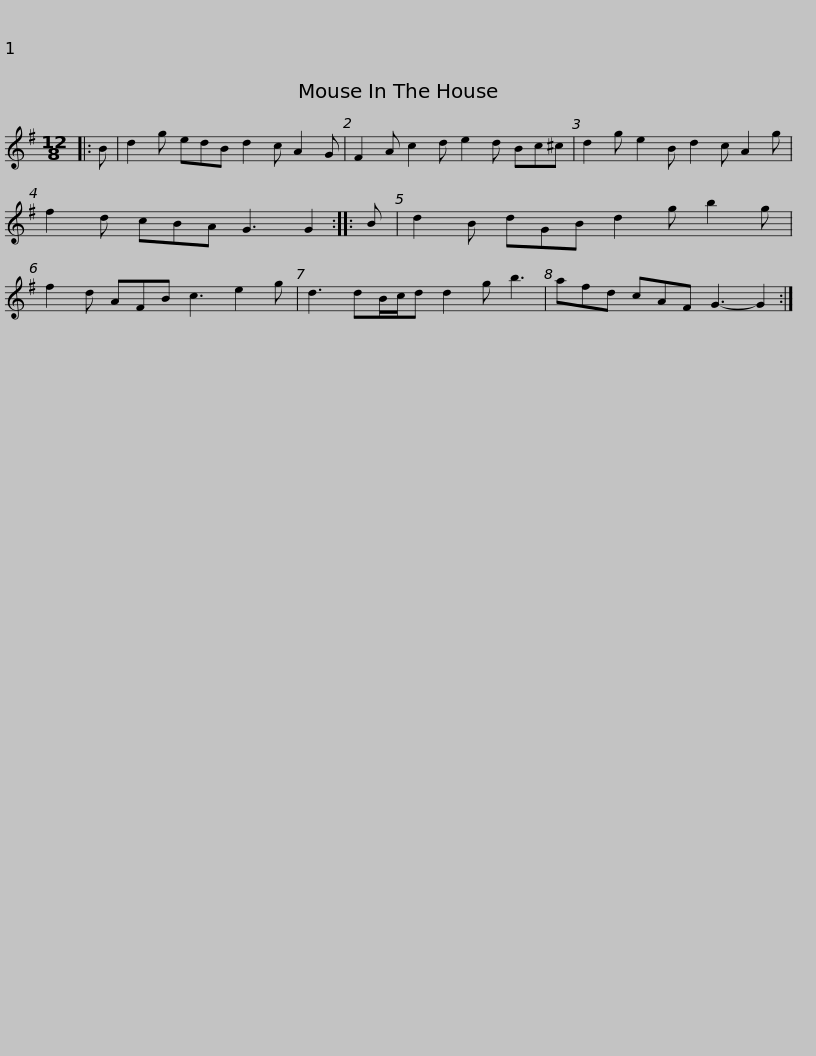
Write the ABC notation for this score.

X:1
L:1/8
M:12/8
I:linebreak $
K:G
V:1 treble
V:1
|: B | d2 g edB d2 c A2 G | F2 A c2 d e2 d Bc^c | d2 g e2 B d2 c A2 g | f2 d cBA G3 G2 :: %5
 B |$ d2 B dGB d2 g b2 g | f2 d AFB c3 e2 g | d3 dB/c/d d2 g b3 | afd cAF G3- G2 :| %10
